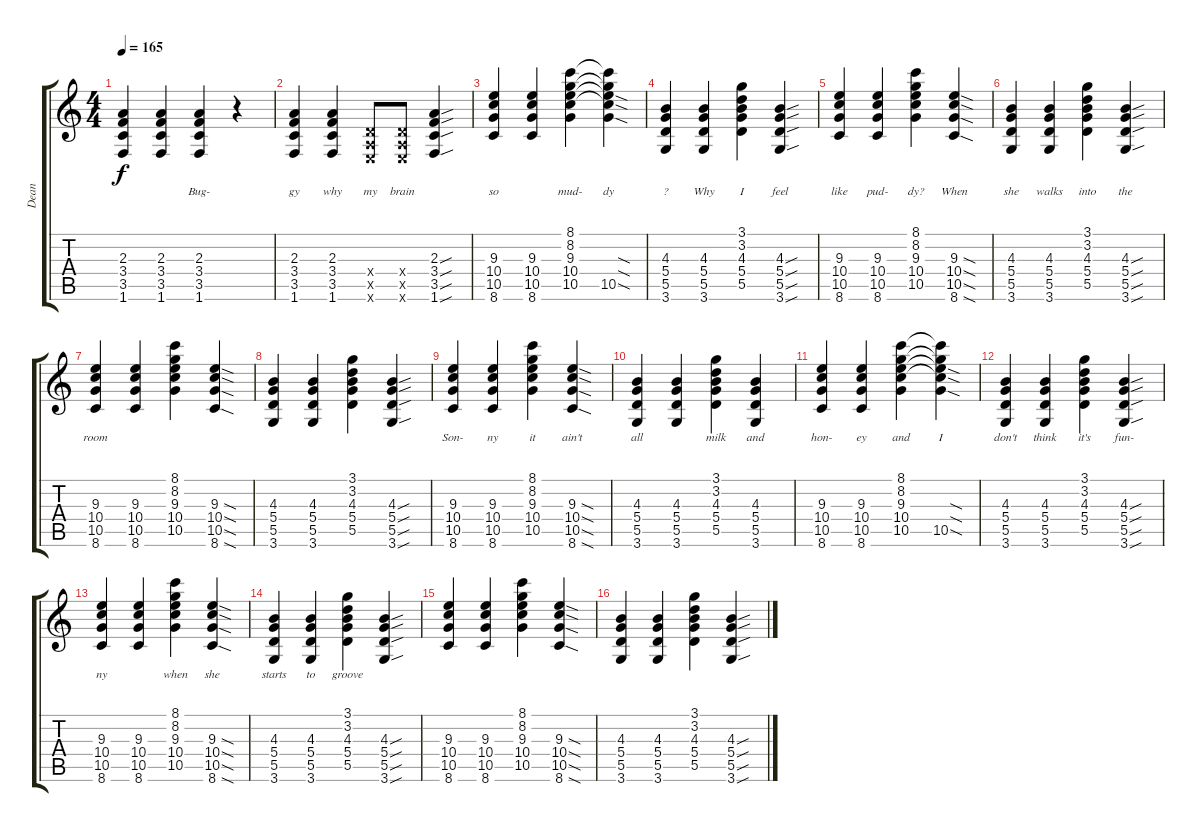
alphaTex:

\track ("Dean" "Dean") {instrument distortionguitar}
\staff {score tabs}
\tuning (E4 B3 G3 D3 A2 E2) {hide}
\ts (4 4)
\tempo 165
\clef g2
\ks c
(2.3 3.4 3.5 1.6).4{lyrics (0 "") lyrics (1 "") lyrics (2 "") lyrics (3 "") lyrics (4 "") dy f} (2.3 3.4 3.5 1.6).4{lyrics (0 "") lyrics (1 "") lyrics (2 "") lyrics (3 "") lyrics (4 "")} (2.3 3.4 3.5 1.6).4{lyrics (0 "Bug-") lyrics (1 "") lyrics (2 "") lyrics (3 "") lyrics (4 "")} r.4 |
(2.3 3.4 3.5 1.6).4{lyrics (0 "gy") lyrics (1 "") lyrics (2 "") lyrics (3 "") lyrics (4 "")} (2.3 3.4 3.5 1.6).4{lyrics (0 "why") lyrics (1 "") lyrics (2 "") lyrics (3 "") lyrics (4 "")} (0.4{x} 0.5{x} 0.6{x}).8{lyrics (0 "my") lyrics (1 "") lyrics (2 "") lyrics (3 "") lyrics (4 "")} (0.4{x} 0.5{x} 0.6{x}).8{lyrics (0 "brain") lyrics (1 "") lyrics (2 "") lyrics (3 "") lyrics (4 "")} (2.3{sou} 3.4{sou} 3.5{sou} 1.6{sou}).4{lyrics (0 "") lyrics (1 "") lyrics (2 "") lyrics (3 "") lyrics (4 "")} |
(9.3 10.4 10.5 8.6).4{lyrics (0 "so") lyrics (1 "") lyrics (2 "") lyrics (3 "") lyrics (4 "")} (9.3 10.4 10.5 8.6).4{lyrics (0 "") lyrics (1 "") lyrics (2 "") lyrics (3 "") lyrics (4 "")} (8.1 8.2 9.3 10.4 10.5).4{lyrics (0 "mud-") lyrics (1 "") lyrics (2 "") lyrics (3 "") lyrics (4 "")} (8.1{t} 8.2{t} 9.3{sod t} 10.4{sod t} 10.5{sod}).4{lyrics (0 "dy") lyrics (1 "") lyrics (2 "") lyrics (3 "") lyrics (4 "")} |
(4.3 5.4 5.5 3.6).4{lyrics (0 "?") lyrics (1 "") lyrics (2 "") lyrics (3 "") lyrics (4 "")} (4.3 5.4 5.5 3.6).4{lyrics (0 "Why") lyrics (1 "") lyrics (2 "") lyrics (3 "") lyrics (4 "")} (3.1 3.2 4.3 5.4 5.5).4{lyrics (0 "I") lyrics (1 "") lyrics (2 "") lyrics (3 "") lyrics (4 "")} (4.3{sou} 5.4{sou} 5.5{sou} 3.6{sou}).4{lyrics (0 "feel") lyrics (1 "") lyrics (2 "") lyrics (3 "") lyrics (4 "")} |
(9.3 10.4 10.5 8.6).4{lyrics (0 "like") lyrics (1 "") lyrics (2 "") lyrics (3 "") lyrics (4 "")} (9.3 10.4 10.5 8.6).4{lyrics (0 "pud-") lyrics (1 "") lyrics (2 "") lyrics (3 "") lyrics (4 "")} (8.1 8.2 9.3 10.4 10.5).4{lyrics (0 "dy?") lyrics (1 "") lyrics (2 "") lyrics (3 "") lyrics (4 "")} (9.3{sod} 10.4{sod} 10.5{sod} 8.6{sod}).4{lyrics (0 "When") lyrics (1 "") lyrics (2 "") lyrics (3 "") lyrics (4 "")} |
(4.3 5.4 5.5 3.6).4{lyrics (0 "she") lyrics (1 "") lyrics (2 "") lyrics (3 "") lyrics (4 "")} (4.3 5.4 5.5 3.6).4{lyrics (0 "walks") lyrics (1 "") lyrics (2 "") lyrics (3 "") lyrics (4 "")} (3.1 3.2 4.3 5.4 5.5).4{lyrics (0 "into") lyrics (1 "") lyrics (2 "") lyrics (3 "") lyrics (4 "")} (4.3{sou} 5.4{sou} 5.5{sou} 3.6{sou}).4{lyrics (0 "the") lyrics (1 "") lyrics (2 "") lyrics (3 "") lyrics (4 "")} |
(9.3 10.4 10.5 8.6).4{lyrics (0 "room") lyrics (1 "") lyrics (2 "") lyrics (3 "") lyrics (4 "")} (9.3 10.4 10.5 8.6).4{lyrics (0 "") lyrics (1 "") lyrics (2 "") lyrics (3 "") lyrics (4 "")} (8.1 8.2 9.3 10.4 10.5).4{lyrics (0 "") lyrics (1 "") lyrics (2 "") lyrics (3 "") lyrics (4 "")} (9.3{sod} 10.4{sod} 10.5{sod} 8.6{sod}).4{lyrics (0 "") lyrics (1 "") lyrics (2 "") lyrics (3 "") lyrics (4 "")} |
(4.3 5.4 5.5 3.6).4{lyrics (0 "") lyrics (1 "") lyrics (2 "") lyrics (3 "") lyrics (4 "")} (4.3 5.4 5.5 3.6).4{lyrics (0 "") lyrics (1 "") lyrics (2 "") lyrics (3 "") lyrics (4 "")} (3.1 3.2 4.3 5.4 5.5).4{lyrics (0 "") lyrics (1 "") lyrics (2 "") lyrics (3 "") lyrics (4 "")} (4.3{sou} 5.4{sou} 5.5{sou} 3.6{sou}).4{lyrics (0 "") lyrics (1 "") lyrics (2 "") lyrics (3 "") lyrics (4 "")} |
(9.3 10.4 10.5 8.6).4{lyrics (0 "Son-") lyrics (1 "") lyrics (2 "") lyrics (3 "") lyrics (4 "")} (9.3 10.4 10.5 8.6).4{lyrics (0 "ny") lyrics (1 "") lyrics (2 "") lyrics (3 "") lyrics (4 "")} (8.1 8.2 9.3 10.4 10.5).4{lyrics (0 "it") lyrics (1 "") lyrics (2 "") lyrics (3 "") lyrics (4 "")} (9.3{sod} 10.4{sod} 10.5{sod} 8.6{sod}).4{lyrics (0 "ain't") lyrics (1 "") lyrics (2 "") lyrics (3 "") lyrics (4 "")} |
(4.3 5.4 5.5 3.6).4{lyrics (0 "all") lyrics (1 "") lyrics (2 "") lyrics (3 "") lyrics (4 "")} (4.3 5.4 5.5 3.6).4{lyrics (0 "") lyrics (1 "") lyrics (2 "") lyrics (3 "") lyrics (4 "")} (3.1 3.2 4.3 5.4 5.5).4{lyrics (0 "milk") lyrics (1 "") lyrics (2 "") lyrics (3 "") lyrics (4 "")} (4.3 5.4 5.5 3.6).4{lyrics (0 "and") lyrics (1 "") lyrics (2 "") lyrics (3 "") lyrics (4 "")} |
(9.3 10.4 10.5 8.6).4{lyrics (0 "hon-") lyrics (1 "") lyrics (2 "") lyrics (3 "") lyrics (4 "")} (9.3 10.4 10.5 8.6).4{lyrics (0 "ey") lyrics (1 "") lyrics (2 "") lyrics (3 "") lyrics (4 "")} (8.1 8.2 9.3 10.4 10.5).4{lyrics (0 "and") lyrics (1 "") lyrics (2 "") lyrics (3 "") lyrics (4 "")} (8.1{t} 8.2{t} 9.3{sod t} 10.4{sod t} 10.5{sod}).4{lyrics (0 "I") lyrics (1 "") lyrics (2 "") lyrics (3 "") lyrics (4 "")} |
(4.3 5.4 5.5 3.6).4{lyrics (0 "don't") lyrics (1 "") lyrics (2 "") lyrics (3 "") lyrics (4 "")} (4.3 5.4 5.5 3.6).4{lyrics (0 "think") lyrics (1 "") lyrics (2 "") lyrics (3 "") lyrics (4 "")} (3.1 3.2 4.3 5.4 5.5).4{lyrics (0 "it's") lyrics (1 "") lyrics (2 "") lyrics (3 "") lyrics (4 "")} (4.3{sou} 5.4{sou} 5.5{sou} 3.6{sou}).4{lyrics (0 "fun-") lyrics (1 "") lyrics (2 "") lyrics (3 "") lyrics (4 "")} |
(9.3 10.4 10.5 8.6).4{lyrics (0 "ny") lyrics (1 "") lyrics (2 "") lyrics (3 "") lyrics (4 "")} (9.3 10.4 10.5 8.6).4{lyrics (0 "") lyrics (1 "") lyrics (2 "") lyrics (3 "") lyrics (4 "")} (8.1 8.2 9.3 10.4 10.5).4{lyrics (0 "when") lyrics (1 "") lyrics (2 "") lyrics (3 "") lyrics (4 "")} (9.3{sod} 10.4{sod} 10.5{sod} 8.6{sod}).4{lyrics (0 "she") lyrics (1 "") lyrics (2 "") lyrics (3 "") lyrics (4 "")} |
(4.3 5.4 5.5 3.6).4{lyrics (0 "starts") lyrics (1 "") lyrics (2 "") lyrics (3 "") lyrics (4 "")} (4.3 5.4 5.5 3.6).4{lyrics (0 "to") lyrics (1 "") lyrics (2 "") lyrics (3 "") lyrics (4 "")} (3.1 3.2 4.3 5.4 5.5).4{lyrics (0 "groove") lyrics (1 "") lyrics (2 "") lyrics (3 "") lyrics (4 "")} (4.3{sou} 5.4{sou} 5.5{sou} 3.6{sou}).4{lyrics (0 "") lyrics (1 "") lyrics (2 "") lyrics (3 "") lyrics (4 "")} |
(9.3 10.4 10.5 8.6).4{lyrics (0 "") lyrics (1 "") lyrics (2 "") lyrics (3 "") lyrics (4 "")} (9.3 10.4 10.5 8.6).4{lyrics (0 "") lyrics (1 "") lyrics (2 "") lyrics (3 "") lyrics (4 "")} (8.1 8.2 9.3 10.4 10.5).4{lyrics (0 "") lyrics (1 "") lyrics (2 "") lyrics (3 "") lyrics (4 "")} (9.3{sod} 10.4{sod} 10.5{sod} 8.6{sod}).4{lyrics (0 "") lyrics (1 "") lyrics (2 "") lyrics (3 "") lyrics (4 "")} |
(4.3 5.4 5.5 3.6).4{lyrics (0 "") lyrics (1 "") lyrics (2 "") lyrics (3 "") lyrics (4 "")} (4.3 5.4 5.5 3.6).4{lyrics (0 "") lyrics (1 "") lyrics (2 "") lyrics (3 "") lyrics (4 "")} (3.1 3.2 4.3 5.4 5.5).4{lyrics (0 "") lyrics (1 "") lyrics (2 "") lyrics (3 "") lyrics (4 "")} (4.3{sou} 5.4{sou} 5.5{sou} 3.6{sou}).4{lyrics (0 "") lyrics (1 "") lyrics (2 "") lyrics (3 "") lyrics (4 "")}
